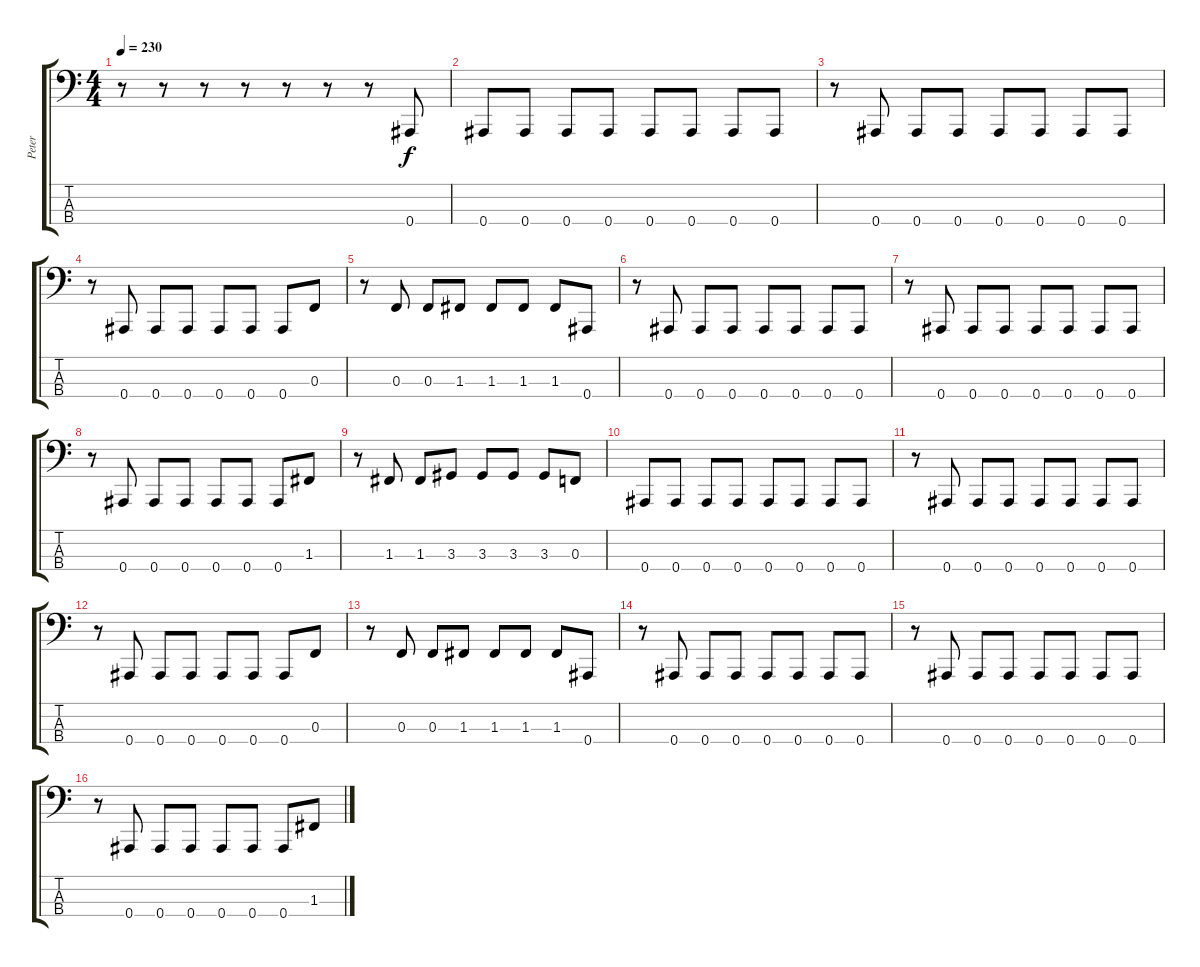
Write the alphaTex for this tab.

\track ("Peter" "Peter") {instrument electricbassfinger}
\staff {score tabs}
\tuning (Eb2 Bb1 F1 Bb0) {hide}
\ts (4 4)
\tempo 230
\clef f4
\ks c
r.8{dy f instrument electricbassfinger} r.8 r.8 r.8 r.8 r.8 r.8 0.4.8 |
0.4.8 0.4.8 0.4.8 0.4.8 0.4.8 0.4.8 0.4.8 0.4.8 |
r.8 0.4.8 0.4.8 0.4.8 0.4.8 0.4.8 0.4.8 0.4.8 |
r.8 0.4.8 0.4.8 0.4.8 0.4.8 0.4.8 0.4.8 0.3.8 |
r.8 0.3.8 0.3.8 1.3.8 1.3.8 1.3.8 1.3.8 0.4.8 |
r.8 0.4.8 0.4.8 0.4.8 0.4.8 0.4.8 0.4.8 0.4.8 |
r.8 0.4.8 0.4.8 0.4.8 0.4.8 0.4.8 0.4.8 0.4.8 |
r.8 0.4.8 0.4.8 0.4.8 0.4.8 0.4.8 0.4.8 1.3.8 |
r.8 1.3.8 1.3.8 3.3.8 3.3.8 3.3.8 3.3.8 0.3.8 |
0.4.8 0.4.8 0.4.8 0.4.8 0.4.8 0.4.8 0.4.8 0.4.8 |
r.8 0.4.8 0.4.8 0.4.8 0.4.8 0.4.8 0.4.8 0.4.8 |
r.8 0.4.8 0.4.8 0.4.8 0.4.8 0.4.8 0.4.8 0.3.8 |
r.8 0.3.8 0.3.8 1.3.8 1.3.8 1.3.8 1.3.8 0.4.8 |
r.8 0.4.8 0.4.8 0.4.8 0.4.8 0.4.8 0.4.8 0.4.8 |
r.8 0.4.8 0.4.8 0.4.8 0.4.8 0.4.8 0.4.8 0.4.8 |
r.8 0.4.8 0.4.8 0.4.8 0.4.8 0.4.8 0.4.8 1.3.8
